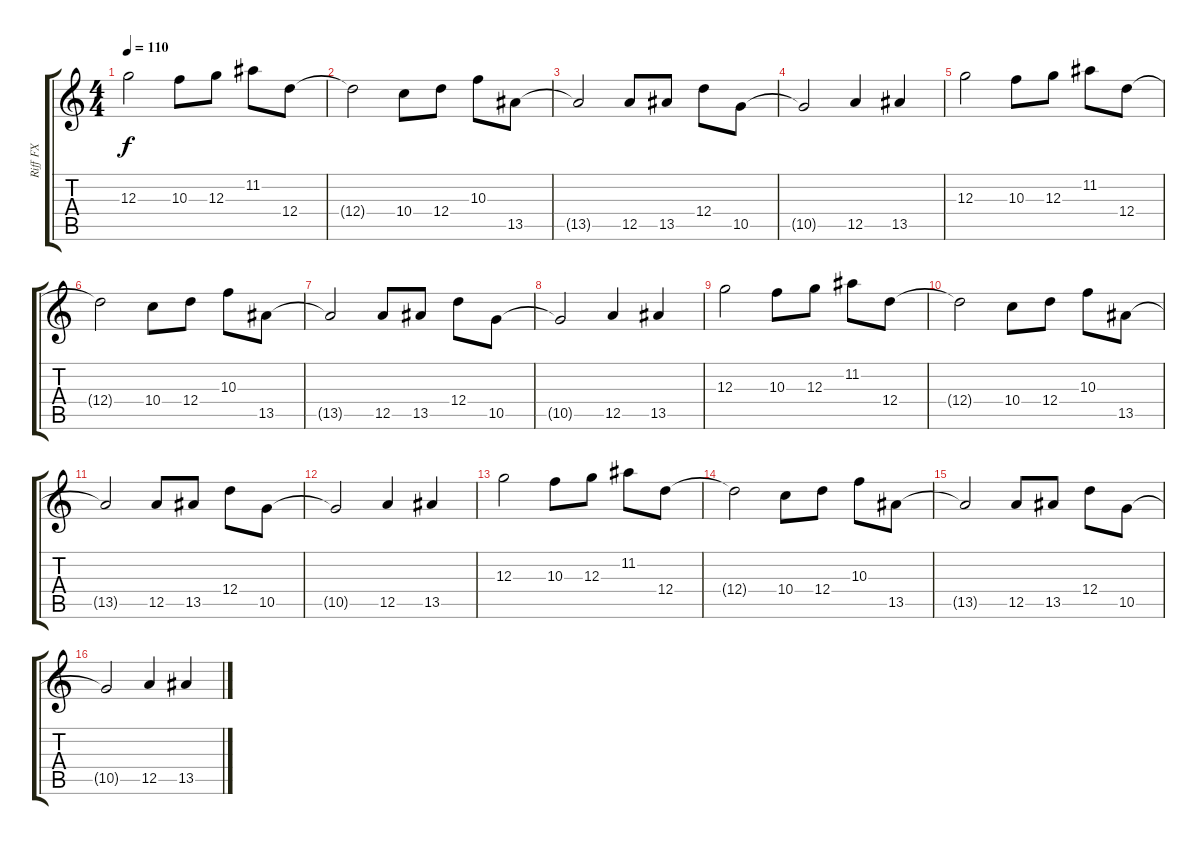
\track ("Riff FX" "Riff FX") {instrument overdrivenguitar}
\staff {score tabs}
\tuning (E4 B3 G3 D3 A2 E2) {hide}
\ts (4 4)
\tempo 110
\clef g2
\ks c
12.3.2{dy f} 10.3.8 12.3.8 11.2.8 12.4.8 |
12.4{t}.2 10.4.8 12.4.8 10.3.8 13.5.8 |
13.5{t}.2 12.5.8 13.5.8 12.4.8 10.5.8 |
10.5{t}.2 12.5.4 13.5.4 |
12.3.2 10.3.8 12.3.8 11.2.8 12.4.8 |
12.4{t}.2 10.4.8 12.4.8 10.3.8 13.5.8 |
13.5{t}.2 12.5.8 13.5.8 12.4.8 10.5.8 |
10.5{t}.2 12.5.4 13.5.4 |
12.3.2 10.3.8 12.3.8 11.2.8 12.4.8 |
12.4{t}.2 10.4.8 12.4.8 10.3.8 13.5.8 |
13.5{t}.2 12.5.8 13.5.8 12.4.8 10.5.8 |
10.5{t}.2 12.5.4 13.5.4 |
12.3.2 10.3.8 12.3.8 11.2.8 12.4.8 |
12.4{t}.2 10.4.8 12.4.8 10.3.8 13.5.8 |
13.5{t}.2 12.5.8 13.5.8 12.4.8 10.5.8 |
10.5{t}.2 12.5.4 13.5.4
